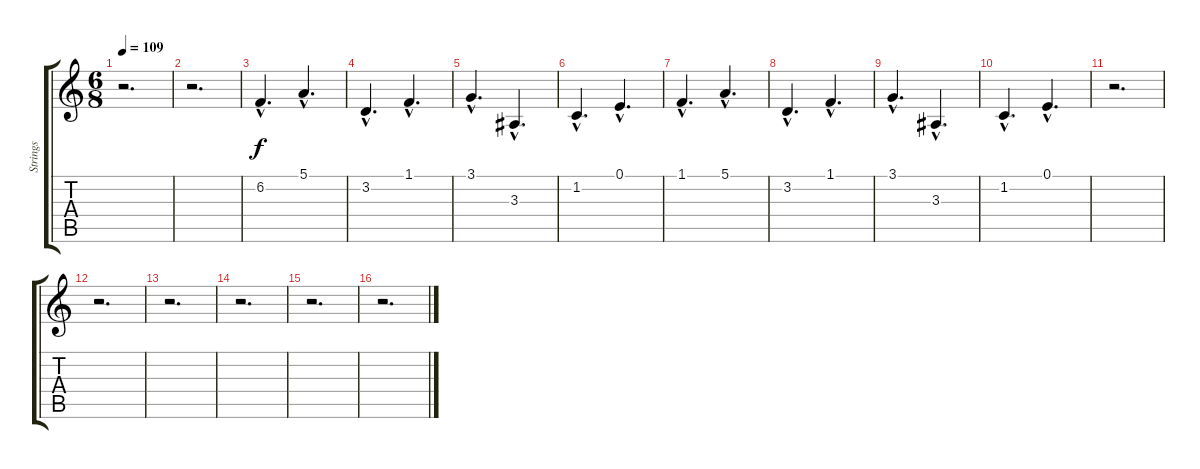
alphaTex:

\track ("Strings" "Strings") {instrument stringensemble2}
\staff {score tabs}
\tuning (E4 B3 G3 D3 A2 E2) {hide}
\ts (6 8)
\tempo 109
\clef g2
\ks c
r.2{d dy f instrument stringensemble2} |
r.2{d} |
6.2{hac}.4{d} 5.1{hac}.4{d} |
3.2{hac}.4{d} 1.1{hac}.4{d} |
3.1{hac}.4{d} 3.3{hac}.4{d} |
1.2{hac}.4{d} 0.1{hac}.4{d} |
1.1{hac}.4{d} 5.1{hac}.4{d} |
3.2{hac}.4{d} 1.1{hac}.4{d} |
3.1{hac}.4{d} 3.3{hac}.4{d} |
1.2{hac}.4{d} 0.1{hac}.4{d} |
r.2{d} |
r.2{d} |
r.2{d} |
r.2{d} |
r.2{d} |
r.2{d}
